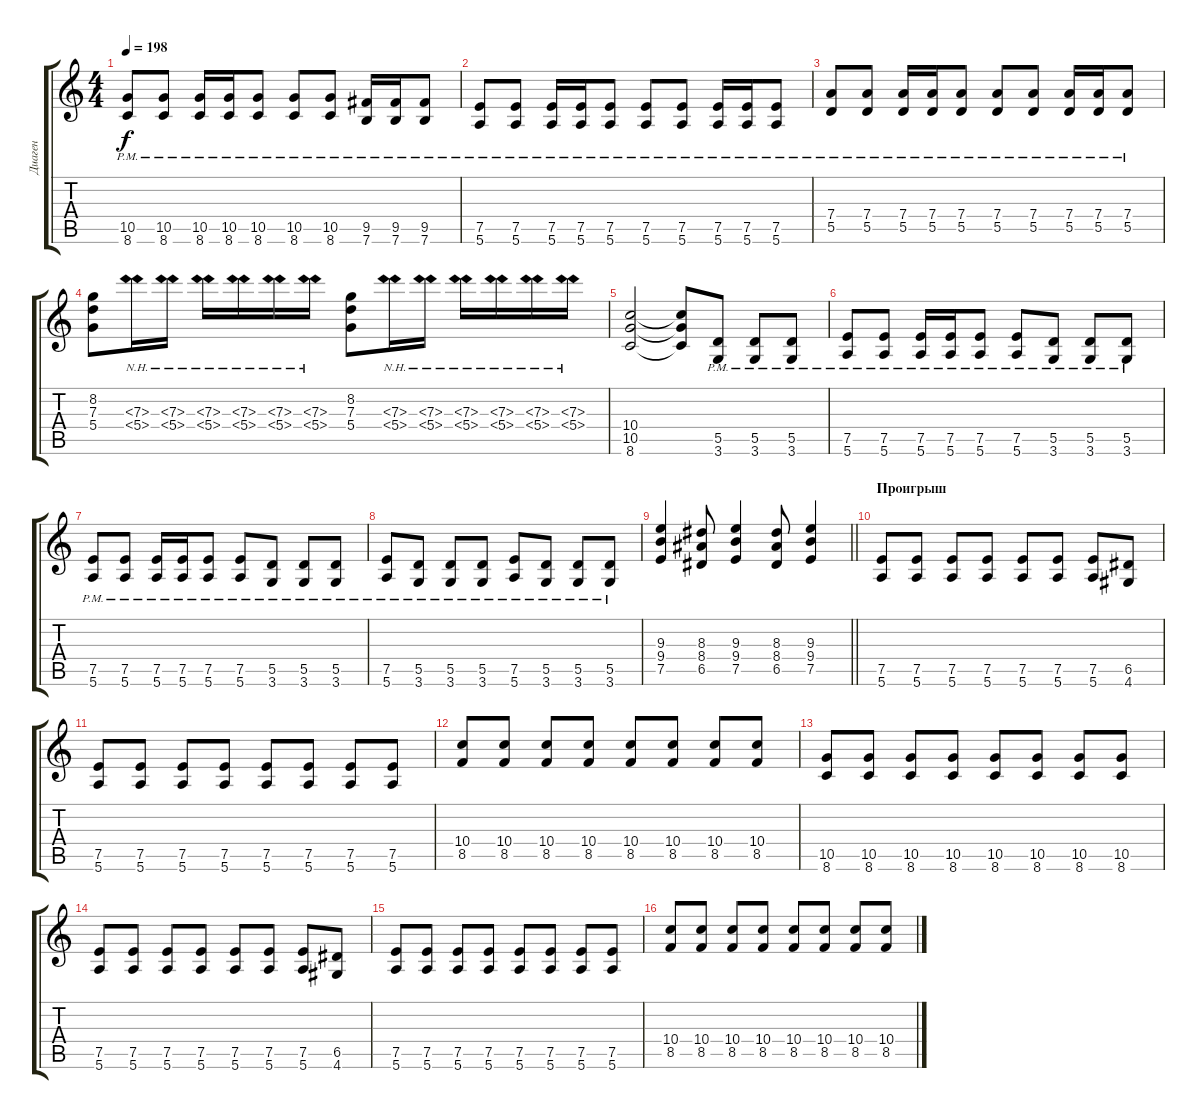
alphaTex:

\track ("Диаген" "Диаген") {instrument distortionguitar}
\staff {score tabs}
\tuning (E4 B3 G3 D3 A2 E2) {hide}
\ts (4 4)
\tempo 198
\clef g2
\ks c
(10.5{pm} 8.6{pm}).8{dy f} (10.5{pm} 8.6{pm}).8 (10.5{pm} 8.6{pm}).16 (10.5{pm} 8.6{pm}).16 (10.5{pm} 8.6{pm}).8 (10.5{pm} 8.6{pm}).8 (10.5{pm} 8.6{pm}).8 (9.5{pm} 7.6{pm}).16 (9.5{pm} 7.6{pm}).16 (9.5{pm} 7.6{pm}).8 |
(7.5{pm} 5.6{pm}).8 (7.5{pm} 5.6{pm}).8 (7.5{pm} 5.6{pm}).16 (7.5{pm} 5.6{pm}).16 (7.5{pm} 5.6{pm}).8 (7.5{pm} 5.6{pm}).8 (7.5{pm} 5.6{pm}).8 (7.5{pm} 5.6{pm}).16 (7.5{pm} 5.6{pm}).16 (7.5{pm} 5.6{pm}).8 |
(7.4{pm} 5.5{pm}).8 (7.4{pm} 5.5{pm}).8 (7.4{pm} 5.5{pm}).16 (7.4{pm} 5.5{pm}).16 (7.4{pm} 5.5{pm}).8 (7.4{pm} 5.5{pm}).8 (7.4{pm} 5.5{pm}).8 (7.4{pm} 5.5{pm}).16 (7.4{pm} 5.5{pm}).16 (7.4{pm} 5.5{pm}).8 |
(8.2 7.3 5.4).8 (7.3{nh} 5.4{nh}).16 (7.3{nh} 5.4{nh}).16 (7.3{nh} 5.4{nh}).16 (7.3{nh} 5.4{nh}).16 (7.3{nh} 5.4{nh}).16 (7.3{nh} 5.4{nh}).16 (8.2 7.3 5.4).8 (7.3{nh} 5.4{nh}).16 (7.3{nh} 5.4{nh}).16 (7.3{nh} 5.4{nh}).16 (7.3{nh} 5.4{nh}).16 (7.3{nh} 5.4{nh}).16 (7.3{nh} 5.4{nh}).16 |
(10.4 10.5 8.6).2 (10.4{t} 10.5{t} 8.6{t}).8 (5.5{pm} 3.6{pm}).8 (5.5{pm} 3.6{pm}).8 (5.5{pm} 3.6{pm}).8 |
(7.5{pm} 5.6{pm}).8 (7.5{pm} 5.6{pm}).8 (7.5{pm} 5.6{pm}).16 (7.5{pm} 5.6{pm}).16 (7.5{pm} 5.6{pm}).8 (7.5{pm} 5.6{pm}).8 (5.5{pm} 3.6{pm}).8 (5.5{pm} 3.6{pm}).8 (5.5{pm} 3.6{pm}).8 |
(7.5{pm} 5.6{pm}).8 (7.5{pm} 5.6{pm}).8 (7.5{pm} 5.6{pm}).16 (7.5{pm} 5.6{pm}).16 (7.5{pm} 5.6{pm}).8 (7.5{pm} 5.6{pm}).8 (5.5{pm} 3.6{pm}).8 (5.5{pm} 3.6{pm}).8 (5.5{pm} 3.6{pm}).8 |
(7.5{pm} 5.6{pm}).8 (5.5{pm} 3.6{pm}).8 (5.5{pm} 3.6{pm}).8 (5.5{pm} 3.6{pm}).8 (7.5{pm} 5.6{pm}).8 (5.5{pm} 3.6{pm}).8 (5.5{pm} 3.6{pm}).8 (5.5{pm} 3.6{pm}).8 |
\barLineRight lightlight
(9.3 9.4 7.5).4 (8.3 8.4 6.5).8 (9.3 9.4 7.5).4 (8.3 8.4 6.5).8 (9.3 9.4 7.5).4 |
\section ("" "Проигрыш")
(7.5 5.6).8 (7.5 5.6).8 (7.5 5.6).8 (7.5 5.6).8 (7.5 5.6).8 (7.5 5.6).8 (7.5 5.6).8 (6.5 4.6).8 |
(7.5 5.6).8 (7.5 5.6).8 (7.5 5.6).8 (7.5 5.6).8 (7.5 5.6).8 (7.5 5.6).8 (7.5 5.6).8 (7.5 5.6).8 |
(10.4 8.5).8 (10.4 8.5).8 (10.4 8.5).8 (10.4 8.5).8 (10.4 8.5).8 (10.4 8.5).8 (10.4 8.5).8 (10.4 8.5).8 |
(10.5 8.6).8 (10.5 8.6).8 (10.5 8.6).8 (10.5 8.6).8 (10.5 8.6).8 (10.5 8.6).8 (10.5 8.6).8 (10.5 8.6).8 |
(7.5 5.6).8 (7.5 5.6).8 (7.5 5.6).8 (7.5 5.6).8 (7.5 5.6).8 (7.5 5.6).8 (7.5 5.6).8 (6.5 4.6).8 |
(7.5 5.6).8 (7.5 5.6).8 (7.5 5.6).8 (7.5 5.6).8 (7.5 5.6).8 (7.5 5.6).8 (7.5 5.6).8 (7.5 5.6).8 |
(10.4 8.5).8 (10.4 8.5).8 (10.4 8.5).8 (10.4 8.5).8 (10.4 8.5).8 (10.4 8.5).8 (10.4 8.5).8 (10.4 8.5).8
